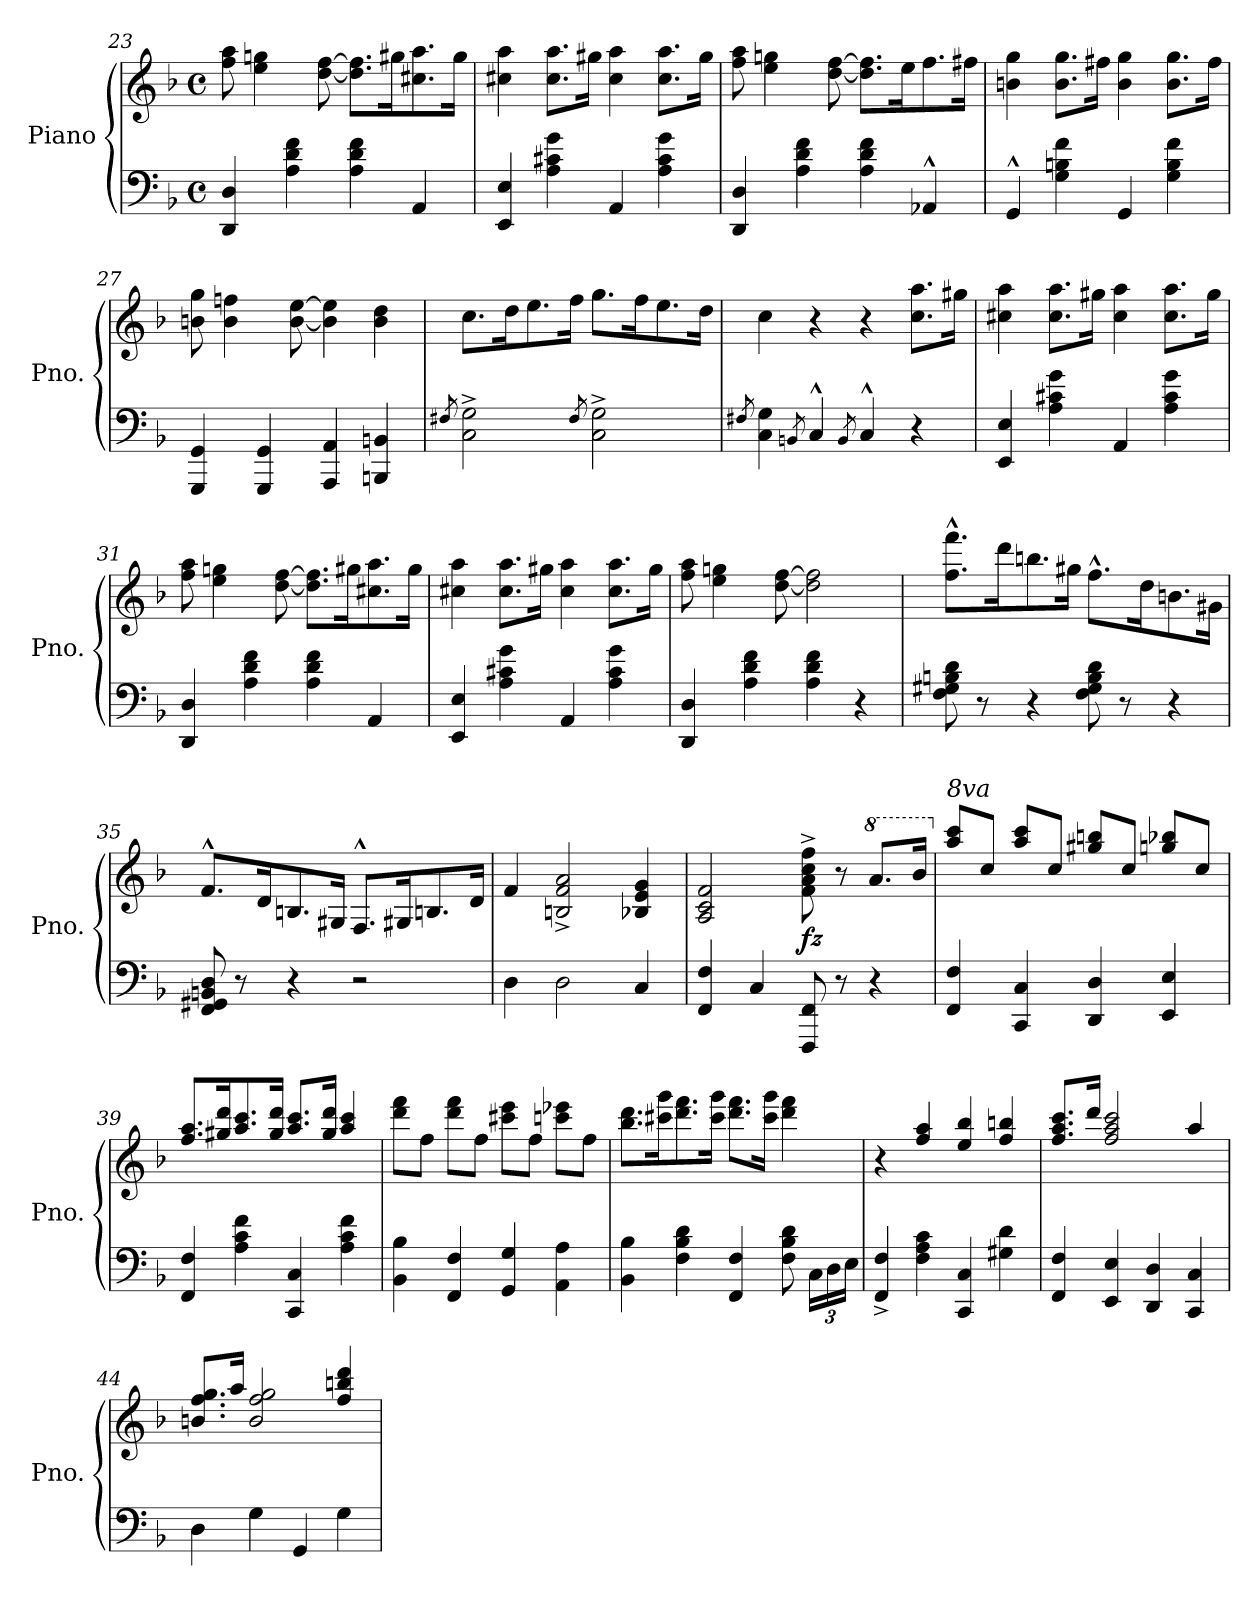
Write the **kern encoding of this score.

**kern	**kern	**dynam
*part1	*part1	*part1
*staff2	*staff1	*staff1/2
*I"Piano	*	*
*I'Pno.	*	*
*clefF4	*clefG2	*
*k[b-]	*k[b-]	*
*M4/4	*M4/4	*
*met(c)	*met(c)	*
=23	=23	=23
4DD/ 4D/	8ff\ 8aa\	.
.	4ee\ 4ggn\	.
4A\ 4d\ 4f\	.	.
.	[8dd\ [8ff\	.
4A\ 4d\ 4f\	8.dd\] 8.ff\]L	.
.	16gg#X\K	.
4AA/	8.cc#X\ 8.aa\	.
.	16gg#\Jk	.
=24	=24	=24
4EE/ 4E/	4cc#X\ 4aa\	.
4A\ 4c#X\ 4g\	8.cc#\ 8.aa\L	.
.	16gg#X\Jk	.
4AA/	4cc#\ 4aa\	.
4A\ 4c#\ 4g\	8.cc#\ 8.aa\L	.
.	16gg#\Jk	.
=25	=25	=25
4DD/ 4D/	8ff\ 8aa\	.
.	4ee\ 4ggn\	.
4A\ 4d\ 4f\	.	.
.	[8dd\ [8ff\	.
4A\ 4d\ 4f\	8.dd\] 8.ff\]L	.
.	16ee\K	.
4AA-X^^/	8.ff\	.
.	16ff#X\Jk	.
!!LO:LB:g=z
=26	=26	=26
4GG^^/	4bn\ 4gg\	.
4G\ 4Bn\ 4f\	8.b\ 8.gg\L	.
.	16ff#X\Jk	.
4GG/	4b\ 4gg\	.
4G\ 4B\ 4f\	8.b\ 8.gg\L	.
.	16ff#\Jk	.
=27	=27	=27
4GGG/ 4GG/	8bn\ 8gg\	.
.	4b\ 4ffn\	.
4GGG/ 4GG/	.	.
.	[8b\ [8ee\	.
4AAA/ 4AA/	4b\] 4ee\]	.
4BBBn/ 4BBn/	4b\ 4dd\	.
=28	=28	=28
8qF#X/	.	.
2C\^ 2G\^	8.cc\L	.
.	16dd\K	.
.	8.ee\	.
.	16ff\Jk	.
8qF#/	.	.
2C\^ 2G\^	8.gg\L	.
.	16ff\K	.
.	8.ee\	.
.	16dd\Jk	.
=29	=29	=29
8qF#X/	.	.
4C\ 4G\	4cc\	.
8qBBn/	.	.
4C^^/	4r	.
8qBB/	.	.
4C^^/	4r	.
4r	8.cc\ 8.aa\L	.
.	16gg#X\Jk	.
!!LO:LB:g=z
=30	=30	=30
4EE/ 4E/	4cc#X\ 4aa\	.
4A\ 4c#X\ 4g\	8.cc#\ 8.aa\L	.
.	16gg#X\Jk	.
4AA/	4cc#\ 4aa\	.
4A\ 4c#\ 4g\	8.cc#\ 8.aa\L	.
.	16gg#\Jk	.
=31	=31	=31
4DD/ 4D/	8ff\ 8aa\	.
.	4ee\ 4ggn\	.
4A\ 4d\ 4f\	.	.
.	[8dd\ [8ff\	.
4A\ 4d\ 4f\	8.dd\] 8.ff\]L	.
.	16gg#X\K	.
4AA/	8.cc#X\ 8.aa\	.
.	16gg#\Jk	.
=32	=32	=32
4EE/ 4E/	4cc#X\ 4aa\	.
4A\ 4c#X\ 4g\	8.cc#\ 8.aa\L	.
.	16gg#X\Jk	.
4AA/	4cc#\ 4aa\	.
4A\ 4c#\ 4g\	8.cc#\ 8.aa\L	.
.	16gg#\Jk	.
=33	=33	=33
4DD/ 4D/	8ff\ 8aa\	.
.	4ee\ 4ggn\	.
4A\ 4d\ 4f\	.	.
.	[8dd\ [8ff\	.
4A\ 4d\ 4f\	2dd\] 2ff\]	.
4r	.	.
!!LO:LB:g=z
=34	=34	=34
8F\ 8G#X\ 8Bn\ 8d\	8.ff\^^ 8.fff\^^L	.
8r	.	.
.	16ddd\K	.
4r	8.bbn\	.
.	16gg#X\Jk	.
8F\ 8G#\ 8B\ 8d\	8.ff^^\L	.
8r	.	.
.	16dd\K	.
4r	8.bn\	.
.	16g#X\Jk	.
=35	=35	=35
8FF/ 8GG#X/ 8BBn/ 8D/	8.f^^/L	.
8r	.	.
.	16d/K	.
4r	8.Bn/	.
.	16G#X/Jk	.
2r	8.F^^/L	.
.	16G#X/K	.
.	8.Bn/	.
.	16d/Jk	.
=36	=36	=36
4D\	4f/	.
2D\	2Bn/^ 2f/^ 2a/^	.
4C/	4B-X/ 4e/ 4g/	.
=37	=37	=37
4FF/ 4F/	2A/ 2c/ 2f/	.
4C/	.	.
!	!	!LO:DY:b
8FFF/ 8FF/	8f\^ 8a\^ 8cc\^ 8ff\^	fz
8r	8r	.
*	*8va	*
4r	8.aa/L	.
.	16bb-/Jk	.
!!LO:PB:g=z
=38	=38	=38
*	*X8va	*
!	!LO:TX:a:i:t=8va	!
4FF/ 4F/	8aa/ 8ccc/L	.
.	8cc/J	.
4CC/ 4C/	8aa/ 8ccc/L	.
.	8cc/J	.
4DD/ 4D/	8gg#X/ 8bbn/L	.
.	8cc/J	.
4EE/ 4E/	8ggn/ 8bb-X/L	.
.	8cc/J	.
=39	=39	=39
4FF/ 4F/	8.ff/ 8.aa/L	.
.	16gg#X/ 16ddd/K	.
4A\ 4c\ 4f\	8.aa/ 8.ccc/	.
.	16gg#/ 16ddd/Jk	.
4CC/ 4C/	8.aa/ 8.ccc/L	.
.	16gg#/ 16ddd/Jk	.
4A\ 4c\ 4f\	4aa/ 4ccc/	.
=40	=40	=40
4BB-\ 4B-\	8ddd\ 8fff\L	.
.	8ff\J	.
4FF/ 4F/	8ddd\ 8fff\L	.
.	8ff\J	.
4GG/ 4G/	8ccc#X\ 8eee\L	.
.	8ff\J	.
4AA\ 4A\	8cccn\ 8eee-X\L	.
.	8ff\J	.
=41	=41	=41
4BB-\ 4B-\	8.bb-\ 8.ddd\L	.
.	16ccc#X\ 16ggg\K	.
4F\ 4B-\ 4d\	8.ddd\ 8.fff\	.
.	16ccc#\ 16ggg\Jk	.
4FF/ 4F/	8.ddd\ 8.fff\L	.
.	16ccc#\ 16ggg\Jk	.
8F\ 8B-\ 8d\	4ddd\ 4fff\	.
*Xbrackettup	*	*
24C\LL	.	.
24D\	.	.
24E\JJ	.	.
!!LO:LB:g=z
=42	=42	=42
4FF/^ 4F/^	4r	.
4F\ 4A\ 4c\	4ff/ 4aa/	.
4CC/ 4C/	4ee/ 4bb-/	.
4G#X\ 4d\	4ff/ 4bbn/	.
=43	=43	=43
4FF/ 4F/	8.ff/ 8.aa/ 8.ccc/L	.
.	16ddd/Jk	.
4EE/ 4E/	2ff/ 2aa/ 2ccc/	.
4DD/ 4D/	.	.
4CC/ 4C/	4aa/	.
=44	=44	=44
4D\	8.bn/ 8.ff/ 8.gg/L	.
.	16aa/Jk	.
4G\	2b/ 2ff/ 2gg/	.
4GG/	.	.
4G\	4ff/ 4bbn/ 4ddd/	.
=	=	=
*-	*-	*-
